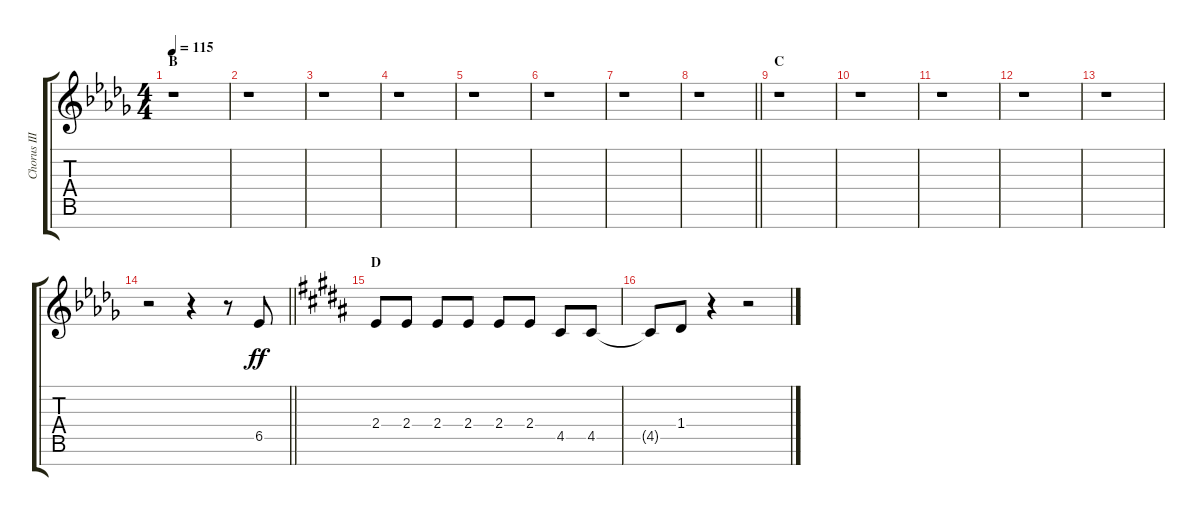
\track ("Chorus III" "Chorus III") {instrument voiceoohs}
\staff {score tabs}
\tuning (E5 B4 G4 D4 A3 E3 B2) {hide}
\ts (4 4)
\section ("" "B")
\tempo 115
\clef g2
\ks db
r.1{dy ff} |
r.1 |
r.1 |
r.1 |
r.1 |
r.1 |
r.1 |
\barLineRight lightlight
r.1 |
\section ("" "C")
r.1 |
r.1 |
r.1 |
r.1 |
r.1 |
\barLineRight lightlight
r.2 r.4 r.8 6.5.8 |
\section ("" "D")
\ks b
2.4.8 2.4.8 2.4.8 2.4.8 2.4.8 2.4.8 4.5.8 4.5.8 |
4.5{t}.8 1.4.8 r.4 r.2
